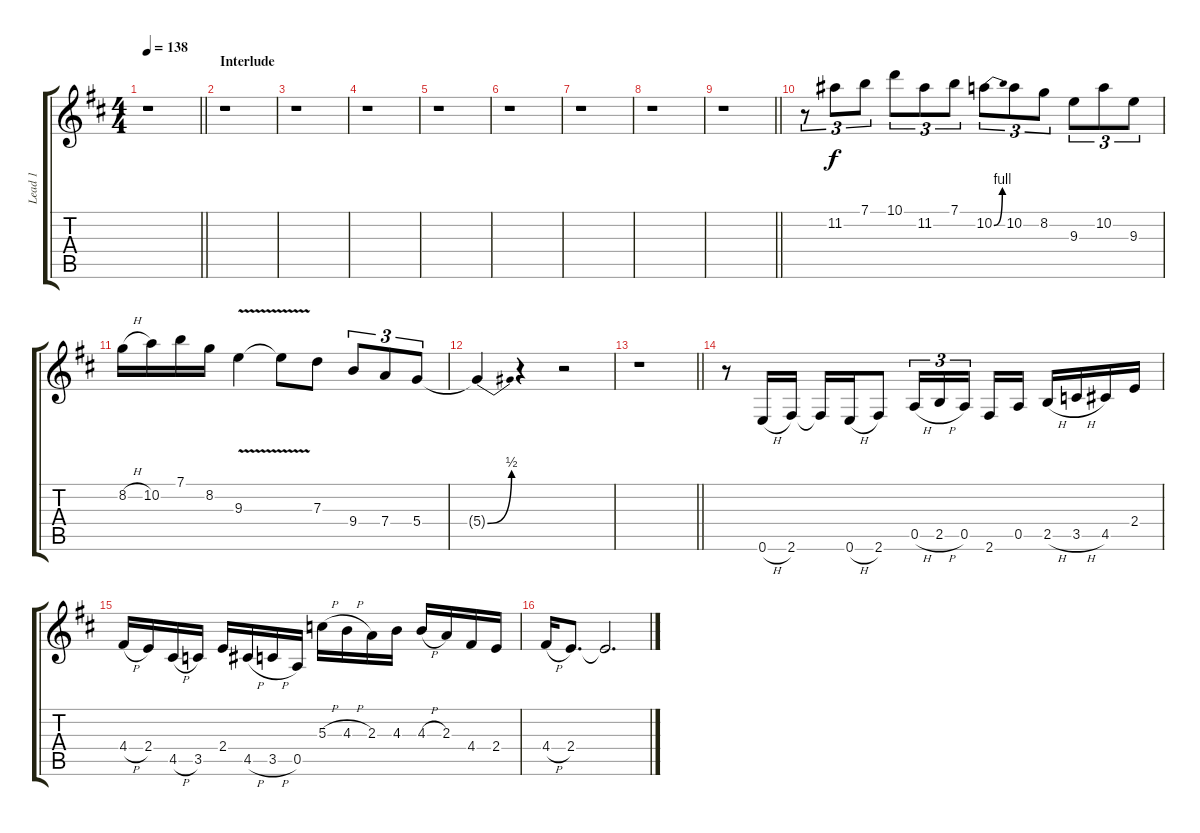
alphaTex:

\track ("Lead 1" "Lead 1") {instrument distortionguitar}
\staff {score tabs}
\tuning (E4 B3 G3 D3 A2 E2) {hide}
\ts (4 4)
\tempo 138
\clef g2
\barLineRight lightlight
\ks d
r.1{dy f} |
\section ("" "Interlude")
r.1 |
r.1 |
r.1 |
r.1 |
r.1 |
r.1 |
r.1 |
\barLineRight lightlight
r.1 |
r.8{tu (3 2)} 11.2.8{tu (3 2)} 7.1.8{tu (3 2)} 10.1.8{tu (3 2)} 11.2.8{tu (3 2)} 7.1.8{tu (3 2)} 10.2{be (bend 0 0 60 4)}.8{tu (3 2)} 10.2.8{tu (3 2)} 8.2.8{tu (3 2)} 9.3.8{tu (3 2)} 10.2.8{tu (3 2)} 9.3.8{tu (3 2)} |
8.2{h}.16 10.2.16 7.1.16 8.2.16 9.3{v}.4 9.3{v t}.8 7.3.8 9.4.8{tu (3 2)} 7.4.8{tu (3 2)} 5.4.8{tu (3 2)} |
5.4{be (bend 0 0 60 2) t}.4 r.4 r.2 |
\barLineRight lightlight
r.1 |
r.8 0.6{h}.16 2.6.16 2.6{t}.16 0.6{h}.16 2.6.8 0.5{h}.16{tu (3 2)} 2.5{h}.16{tu (3 2)} 0.5.16{tu (3 2) beam splitsecondary} 2.6.16 0.5.16 2.5{h}.16 3.5{h}.16 4.5.16 2.4.16 |
4.4{h}.16 2.4.16 4.5{h}.16 3.5.16 2.4.16 4.5{h}.16 3.5{h}.16 0.5.16 5.3{h}.16 4.3{h}.16 2.3.16 4.3.16 4.3{h}.16 2.3.16 4.4.16 2.4.16 |
4.4{h}.16 2.4.8{d} 2.4{t}.2{d}
